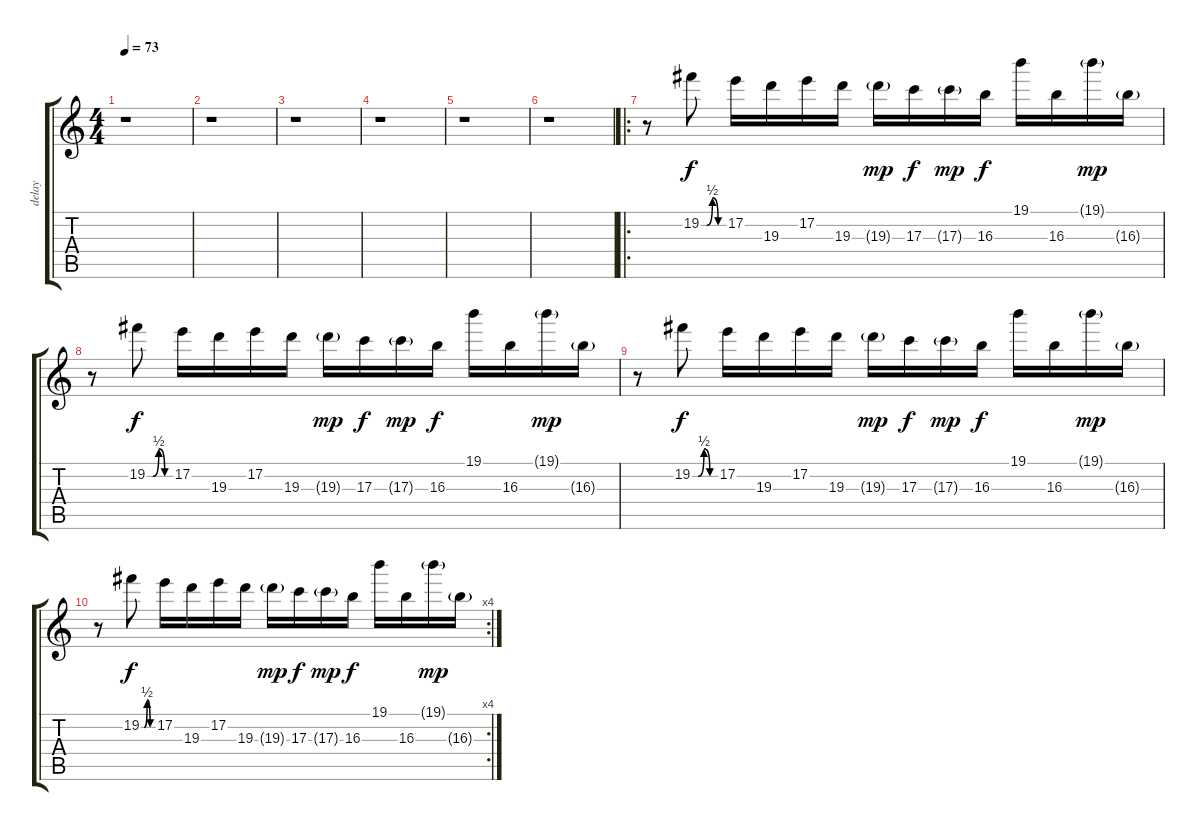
\track ("delay" "delay") {instrument electricguitarclean}
\staff {score tabs}
\tuning (E4 B3 G3 D3 A2 E2) {hide}
\ts (4 4)
\tempo 73
\clef g2
\ks c
r.1{dy f} |
r.1 |
r.1 |
r.1 |
r.1 |
r.1 |
\ro
r.8{instrument electricguitarclean} 19.2{be (custom 0 0 15 0 30 2 45 0 60 0)}.8 17.2.16 19.3.16 17.2.16 19.3.16 19.3{g}.16{dy mp} 17.3.16{dy f} 17.3{g}.16{dy mp} 16.3.16{dy f} 19.1.16 16.3.16 19.1{g}.16{dy mp} 16.3{g}.16 |
r.8 19.2{be (custom 0 0 15 0 30 2 45 0 60 0)}.8{dy f} 17.2.16 19.3.16 17.2.16 19.3.16 19.3{g}.16{dy mp} 17.3.16{dy f} 17.3{g}.16{dy mp} 16.3.16{dy f} 19.1.16 16.3.16 19.1{g}.16{dy mp} 16.3{g}.16 |
r.8 19.2{be (custom 0 0 15 0 30 2 45 0 60 0)}.8{dy f} 17.2.16 19.3.16 17.2.16 19.3.16 19.3{g}.16{dy mp} 17.3.16{dy f} 17.3{g}.16{dy mp} 16.3.16{dy f} 19.1.16 16.3.16 19.1{g}.16{dy mp} 16.3{g}.16 |
\rc 4
r.8 19.2{be (custom 0 0 15 0 30 2 45 0 60 0)}.8{dy f} 17.2.16 19.3.16 17.2.16 19.3.16 19.3{g}.16{dy mp} 17.3.16{dy f} 17.3{g}.16{dy mp} 16.3.16{dy f} 19.1.16 16.3.16 19.1{g}.16{dy mp} 16.3{g}.16
